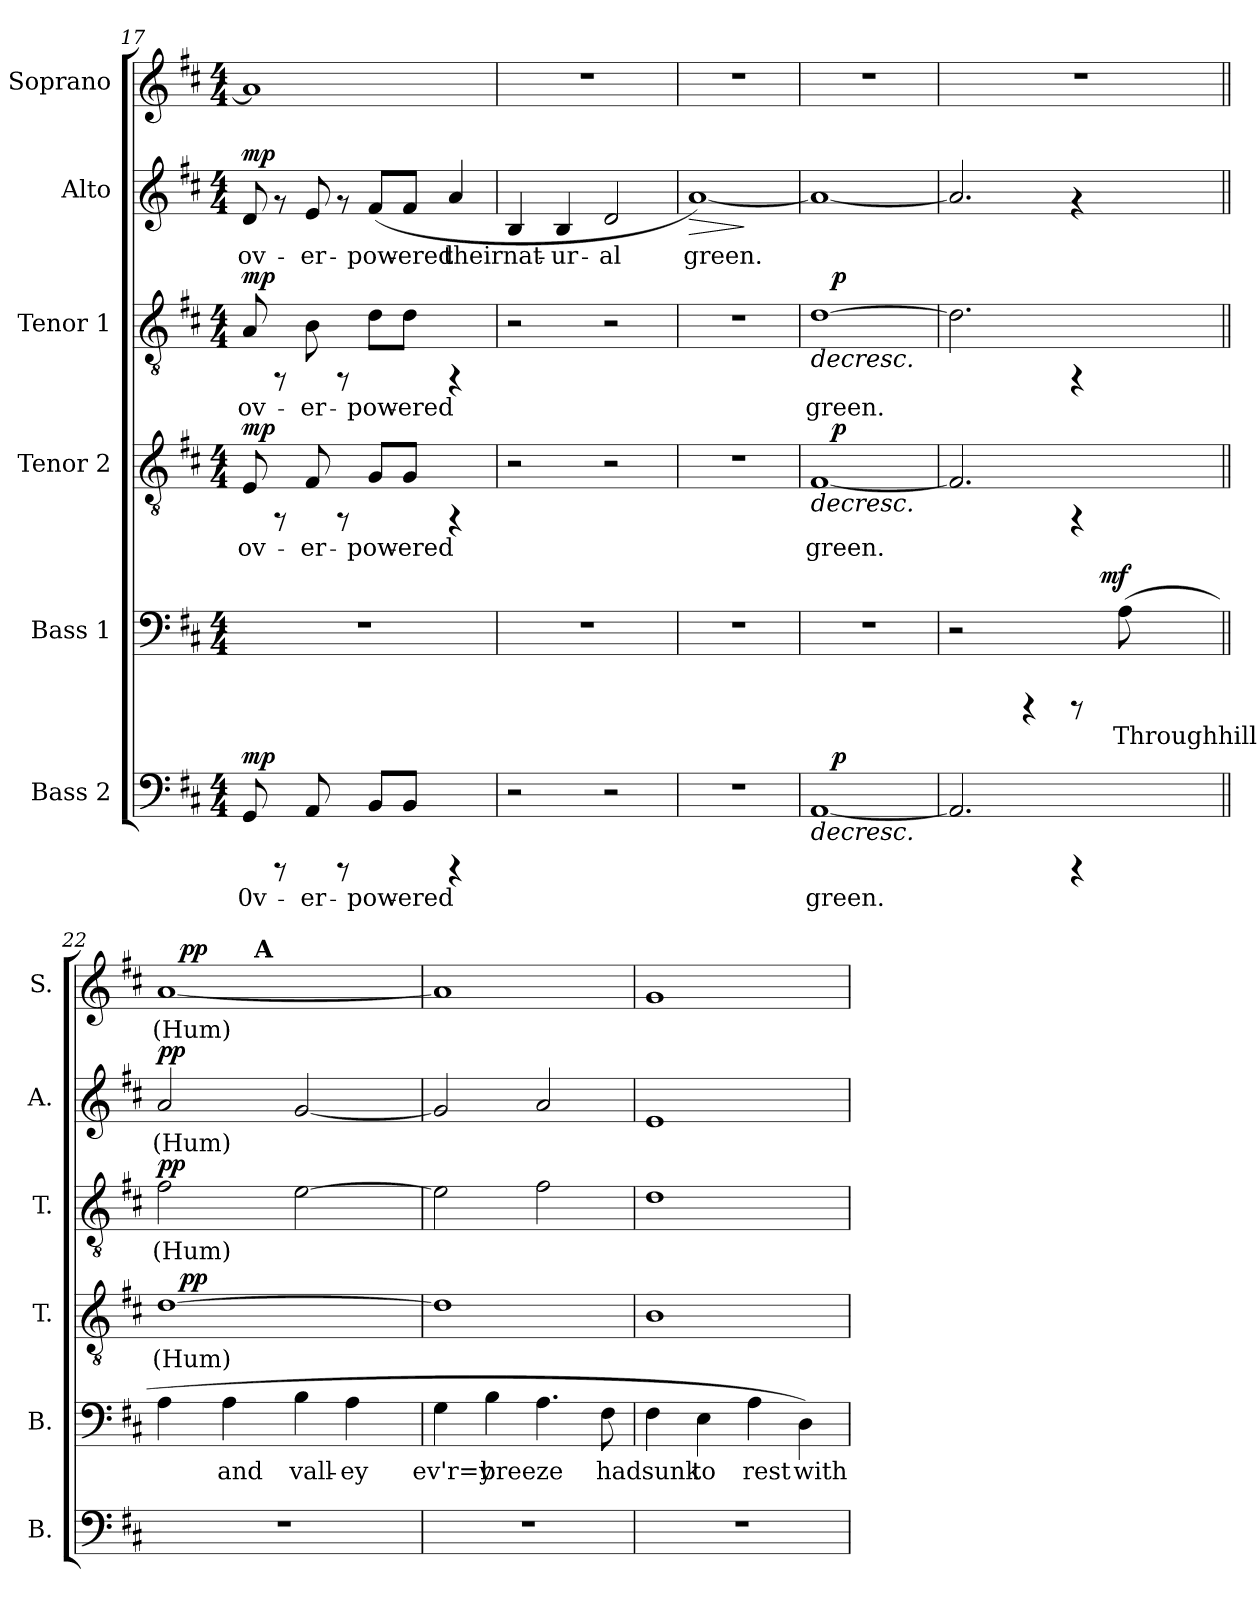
**kern	**text	**dynam	**kern	**text	**dynam	**kern	**text	**dynam	**kern	**text	**dynam	**kern	**text	**dynam	**kern	**text	**dynam
*part6	*part6	*part6	*part5	*part5	*part5	*part4	*part4	*part4	*part3	*part3	*part3	*part2	*part2	*part2	*part1	*part1	*part1
*staff6	*staff6	*staff6	*staff5	*staff5	*staff5	*staff4	*staff4	*staff4	*staff3	*staff3	*staff3	*staff2	*staff2	*staff2	*staff1	*staff1	*staff1
*I"Bass 2	*	*	*I"Bass 1	*	*	*I"Tenor 2	*	*	*I"Tenor 1	*	*	*I"Alto	*	*	*I"Soprano	*	*
*I'B.	*	*	*I'B.	*	*	*I'T.	*	*	*I'T.	*	*	*I'A.	*	*	*I'S.	*	*
*clefF4	*	*	*clefF4	*	*	*clefGv2	*	*	*clefGv2	*	*	*clefG2	*	*	*clefG2	*	*
*k[f#c#]	*	*	*k[f#c#]	*	*	*k[f#c#]	*	*	*k[f#c#]	*	*	*k[f#c#]	*	*	*k[f#c#]	*	*
*D:	*	*	*D:	*	*	*D:	*	*	*D:	*	*	*D:	*	*	*D:	*	*
*M4/4	*	*	*M4/4	*	*	*M4/4	*	*	*M4/4	*	*	*M4/4	*	*	*M4/4	*	*
=17	=17	=17	=17	=17	=17	=17	=17	=17	=17	=17	=17	=17	=17	=17	=17	=17	=17
!	!LO:LY:b:cj	!LO:DY:a	!	!	!	!	!LO:LY:b:cj	!LO:DY:a	!	!LO:LY:b:cj	!LO:DY:a	!	!LO:LY:b:cj	!LO:DY:a	!	!LO:LY:b:cj	!
8GG/	0v-	mp	1r	.	.	8E/	ov-	mp	8A/	ov-	mp	8d/	ov-	mp	1a]	.	.
8rCCC	.	.	.	.	.	8rFF	.	.	8rFF	.	.	8rf	.	.	.	.	.
!	!LO:LY:b:cj	!	!	!	!	!	!LO:LY:b:cj	!	!	!LO:LY:b:cj	!	!	!LO:LY:b:cj	!	!	!	!
8AA/	-er-	.	.	.	.	8F#/	-er-	.	8B\	-er-	.	8e/	-er-	.	.	.	.
8rCCC	.	.	.	.	.	8rFF	.	.	8rFF	.	.	8rf	.	.	.	.	.
!	!LO:LY:b:cj	!	!	!	!	!	!LO:LY:b:cj	!	!	!LO:LY:b:cj	!	!	!LO:LY:b:cj	!	!	!	!
8BB/L	-pow-	.	.	.	.	8G/L	-pow-	.	8d\L	-pow-	.	(>8f#/L	-pow-	.	.	.	.
!	!LO:LY:b:cj	!	!	!	!	!	!LO:LY:b:cj	!	!	!LO:LY:b:cj	!	!	!LO:LY:b:cj	!	!	!	!
8BB/J	-ered	.	.	.	.	8G/J	-ered	.	8d\J	-ered	.	8f#/J	-ered	.	.	.	.
!	!	!	!	!	!	!	!	!	!	!	!	!	!LO:LY:b:cj	!	!	!	!
4rCCC	.	.	.	.	.	4rFF	.	.	4rFF	.	.	4a/	their	.	.	.	.
!!LO:PB:g=z
=18	=18	=18	=18	=18	=18	=18	=18	=18	=18	=18	=18	=18	=18	=18	=18	=18	=18
!	!	!	!	!	!	!	!	!	!	!	!	!	!LO:LY:b:cj	!	!	!	!
2r	.	.	1r	.	.	2r	.	.	2r	.	.	4B/	nat-	.	1r	.	.
!	!	!	!	!	!	!	!	!	!	!	!	!	!LO:LY:b:cj	!	!	!	!
.	.	.	.	.	.	.	.	.	.	.	.	4B/	-ur-	.	.	.	.
!	!	!	!	!	!	!	!	!	!	!	!	!	!LO:LY:b:cj	!	!	!	!
2r	.	.	.	.	.	2r	.	.	2r	.	.	2d/	-al	.	.	.	.
=19	=19	=19	=19	=19	=19	=19	=19	=19	=19	=19	=19	=19	=19	=19	=19	=19	=19
!	!	!	!	!	!	!	!	!	!	!	!	!	!LO:LY:b:cj	!LO:HP:b	!	!	!
1r	.	.	1r	.	.	1r	.	.	1r	.	.	[<1a)	green.	>	1r	.	.
.	.	.	.	.	.	.	.	.	.	.	.	.	.	]	.	.	.
=20	=20	=20	=20	=20	=20	=20	=20	=20	=20	=20	=20	=20	=20	=20	=20	=20	=20
!	!LO:LY:b:cj	!LO:HP:b	!	!	!	!	!LO:LY:b:cj	!LO:HP:b	!	!LO:LY:b:cj	!LO:HP:b	!	!LO:LY:b:cj	!	!	!	!
*^	*	*	*	*	*	*^	*	*	*^	*	*	*	*	*	*	*	*
[<1AA	16ryy	green.	>	1r	.	.	[<1F#	16ryy	green.	>	[>1d	16ryy	green.	>	1a_<	.	.	1r	.	.
!	!	!	!LO:DY:a	!	!	!	!	!	!	!LO:DY:a	!	!	!	!LO:DY:a	!	!	!	!	!	!
.	2...ryy	.	p	.	.	.	.	2...ryy	.	p	.	2...ryy	.	p	.	.	.	.	.	.
.	.	.	]	.	.	.	.	.	.	]	.	.	.	]	.	.	.	.	.	.
=21	=21	=21	=21	=21	=21	=21	=21	=21	=21	=21	=21	=21	=21	=21	=21	=21	=21	=21	=21	=21
!	!	!LO:LY:b:cj	!	!	!	!	!	!	!LO:LY:b:cj	!	!	!	!LO:LY:b:cj	!	!	!LO:LY:b:cj	!	!	!	!
*	*	*	*	*	*	*	*v	*v	*	*	*	*	*	*	*	*	*	*	*	*
*v	*v	*	*	*^	*	*	*	*	*	*v	*v	*	*	*	*	*	*	*	*
2.AA/]	.	.	2r	2ryy	.	.	2.F#/]	.	.	2.d\]	.	.	2.a/]	.	.	1r	.	.
.	.	.	4rCCC	4ryy	.	.	.	.	.	.	.	.	.	.	.	.	.	.
4rCCC	.	.	8rCCC	16ryy	.	.	4rFF	.	.	4rFF	.	.	4rf	.	.	.	.	.
.	.	.	.	64ryy	.	.	.	.	.	.	.	.	.	.	.	.	.	.
!	!	!	!	!	!	!LO:DY:a	!	!	!	!	!	!	!	!	!	!	!	!
.	.	.	.	8ryy	.	mf	.	.	.	.	.	.	.	.	.	.	.	.
!	!	!	!	!	!LO:LY:b:cj	!	!	!	!	!	!	!	!	!	!	!	!	!
.	.	.	(>8A\	.	Throughhill	.	.	.	.	.	.	.	.	.	.	.	.	.
.	.	.	.	32.ryy	.	.	.	.	.	.	.	.	.	.	.	.	.	.
=22||	=22||	=22||	=22||	=22||	=22||	=22||	=22||	=22||	=22||	=22||	=22||	=22||	=22||	=22||	=22||	=22||	=22||	=22||
!	!	!	!	!	!LO:LY:b:cj	!	!	!LO:LY:b:cj	!	!	!LO:LY:b:cj	!LO:DY:a	!	!LO:LY:b:cj	!LO:DY:a	!	!LO:LY:b:cj	!
*	*	*	*	*	*	*	*^	*	*	*	*	*	*	*	*	*^	*	*
*	*	*	*v	*v	*	*	*	*	*	*	*	*	*	*	*	*	*	*^	*	*
1r	.	.	4A\	.	.	[>1d	16ryy	(Hum)	.	2f#\	(Hum)	pp	2a/	(Hum)	pp	[<1a	16ryy	4ryy	(Hum)	.
!	!	!	!	!	!	!	!	!	!LO:DY:a	!	!	!	!	!	!	!	!	!	!	!LO:DY:a
.	.	.	.	.	.	.	2...ryy	.	pp	.	.	.	.	.	.	.	2...ryy	.	.	pp
!	!	!	!	!LO:LY:b:cj	!	!	!	!	!	!	!	!	!	!	!	!	!	!	!	!
.	.	.	4A\	and	.	.	.	.	.	.	.	.	.	.	.	.	.	16ryy	.	.
.	.	.	.	.	.	.	.	.	.	.	.	.	.	.	.	.	.	64ryy	.	.
!	!	!	!	!	!	!	!	!	!	!	!	!	!	!	!	!	!	!LO:TX:a:B:t=A	!	!
.	.	.	.	.	.	.	.	.	.	.	.	.	.	.	.	.	.	2ryy	.	.
!	!	!	!	!LO:LY:b:cj	!	!	!	!	!	!	!LO:LY:b:cj	!	!	!LO:LY:b:cj	!	!	!	!	!	!
.	.	.	4B\	vall-	.	.	.	.	.	[>2e\	.	.	[<2g/	.	.	.	.	.	.	.
!	!	!	!	!LO:LY:b:cj	!	!	!	!	!	!	!	!	!	!	!	!	!	!	!	!
.	.	.	4A\	-ey	.	.	.	.	.	.	.	.	.	.	.	.	.	.	.	.
.	.	.	.	.	.	.	.	.	.	.	.	.	.	.	.	.	.	8ryy	.	.
.	.	.	.	.	.	.	.	.	.	.	.	.	.	.	.	.	.	32.ryy	.	.
=23	=23	=23	=23	=23	=23	=23	=23	=23	=23	=23	=23	=23	=23	=23	=23	=23	=23	=23	=23	=23
!	!	!	!	!LO:LY:b:cj	!	!	!	!LO:LY:b:cj	!	!	!LO:LY:b:cj	!	!	!LO:LY:b:cj	!	!	!	!	!LO:LY:b:cj	!
*	*	*	*	*	*	*v	*v	*	*	*	*	*	*	*	*	*v	*v	*v	*	*
1r	.	.	4G\	ev'r=y	.	1d]	.	.	2e\]	.	.	2g/]	.	.	1a]	.	.
!	!	!	!	!LO:LY:b:cj	!	!	!	!	!	!	!	!	!	!	!	!	!
.	.	.	4B\	breeze	.	.	.	.	.	.	.	.	.	.	.	.	.
!	!	!	!	!LO:LY:b:cj	!	!	!	!	!	!LO:LY:b:cj	!	!	!LO:LY:b:cj	!	!	!	!
.	.	.	4.A\	.	.	.	.	.	2f#\	.	.	2a/	.	.	.	.	.
!	!	!	!	!LO:LY:b:cj	!	!	!	!	!	!	!	!	!	!	!	!	!
.	.	.	8F#\	hadsunk	.	.	.	.	.	.	.	.	.	.	.	.	.
=24	=24	=24	=24	=24	=24	=24	=24	=24	=24	=24	=24	=24	=24	=24	=24	=24	=24
!	!	!	!	!LO:LY:b:cj	!	!	!LO:LY:b:cj	!	!	!LO:LY:b:cj	!	!	!LO:LY:b:cj	!	!	!LO:LY:b:cj	!
1r	.	.	4F#\	.	.	1B	.	.	1d	.	.	1e	.	.	1g	.	.
!	!	!	!	!LO:LY:b:cj	!	!	!	!	!	!	!	!	!	!	!	!	!
.	.	.	4E\	to	.	.	.	.	.	.	.	.	.	.	.	.	.
!	!	!	!	!LO:LY:b:cj	!	!	!	!	!	!	!	!	!	!	!	!	!
.	.	.	4A\	rest	.	.	.	.	.	.	.	.	.	.	.	.	.
!	!	!	!	!LO:LY:b:cj	!	!	!	!	!	!	!	!	!	!	!	!	!
.	.	.	4D\)	with	.	.	.	.	.	.	.	.	.	.	.	.	.
=	=	=	=	=	=	=	=	=	=	=	=	=	=	=	=	=	=
*-	*-	*-	*-	*-	*-	*-	*-	*-	*-	*-	*-	*-	*-	*-	*-	*-	*-
